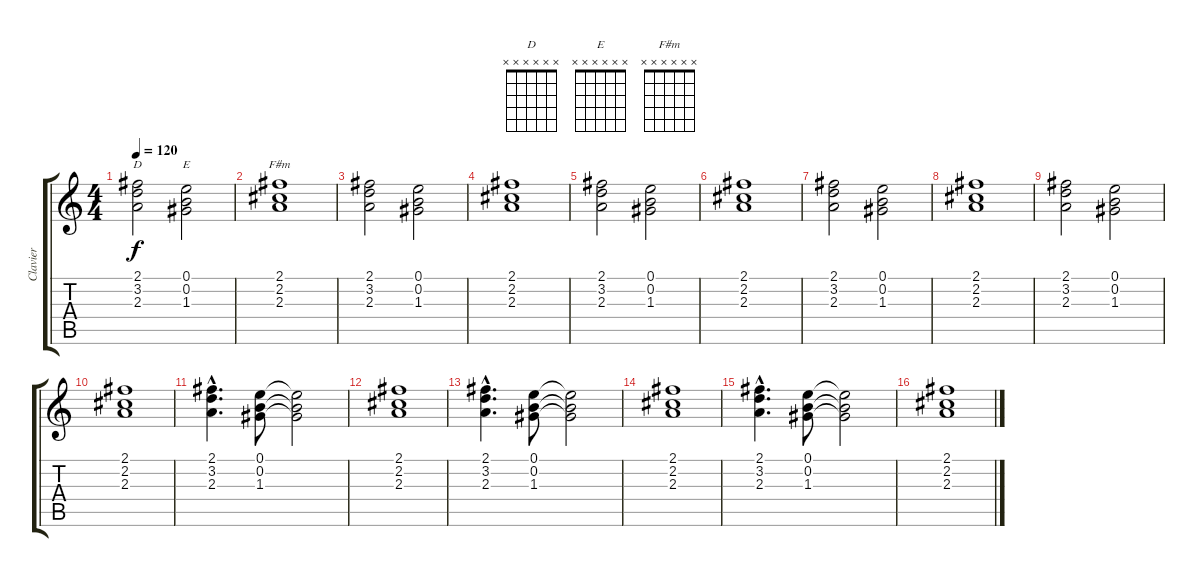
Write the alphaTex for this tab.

\track ("Clavier" "Clavier") {instrument percussiveorgan}
\staff {score tabs}
\tuning (E5 B4 G4 D4 A3 E3) {hide}
\chord ("D" x x x x x x) {firstfret 0}
\chord ("E" x x x x x x) {firstfret 0}
\chord ("F#m" x x x x x x) {firstfret 0}
\ts (4 4)
\tempo 120
\clef g2
\ks c
(2.1 3.2 2.3).2{ch "D" dy f} (0.1 0.2 1.3).2{ch "E"} |
(2.1 2.2 2.3).1{ch "F#m"} |
(2.1 3.2 2.3).2 (0.1 0.2 1.3).2 |
(2.1 2.2 2.3).1 |
(2.1 3.2 2.3).2 (0.1 0.2 1.3).2 |
(2.1 2.2 2.3).1 |
(2.1 3.2 2.3).2 (0.1 0.2 1.3).2 |
(2.1 2.2 2.3).1 |
(2.1 3.2 2.3).2 (0.1 0.2 1.3).2 |
(2.1 2.2 2.3).1 |
(2.1{hac} 3.2{hac} 2.3{hac}).4{d} (0.1 0.2 1.3).8 (0.1{t} 0.2{t} 1.3{t}).2 |
(2.1 2.2 2.3).1 |
(2.1{hac} 3.2{hac} 2.3{hac}).4{d} (0.1 0.2 1.3).8 (0.1{t} 0.2{t} 1.3{t}).2 |
(2.1 2.2 2.3).1 |
(2.1{hac} 3.2{hac} 2.3{hac}).4{d} (0.1 0.2 1.3).8 (0.1{t} 0.2{t} 1.3{t}).2 |
(2.1 2.2 2.3).1
